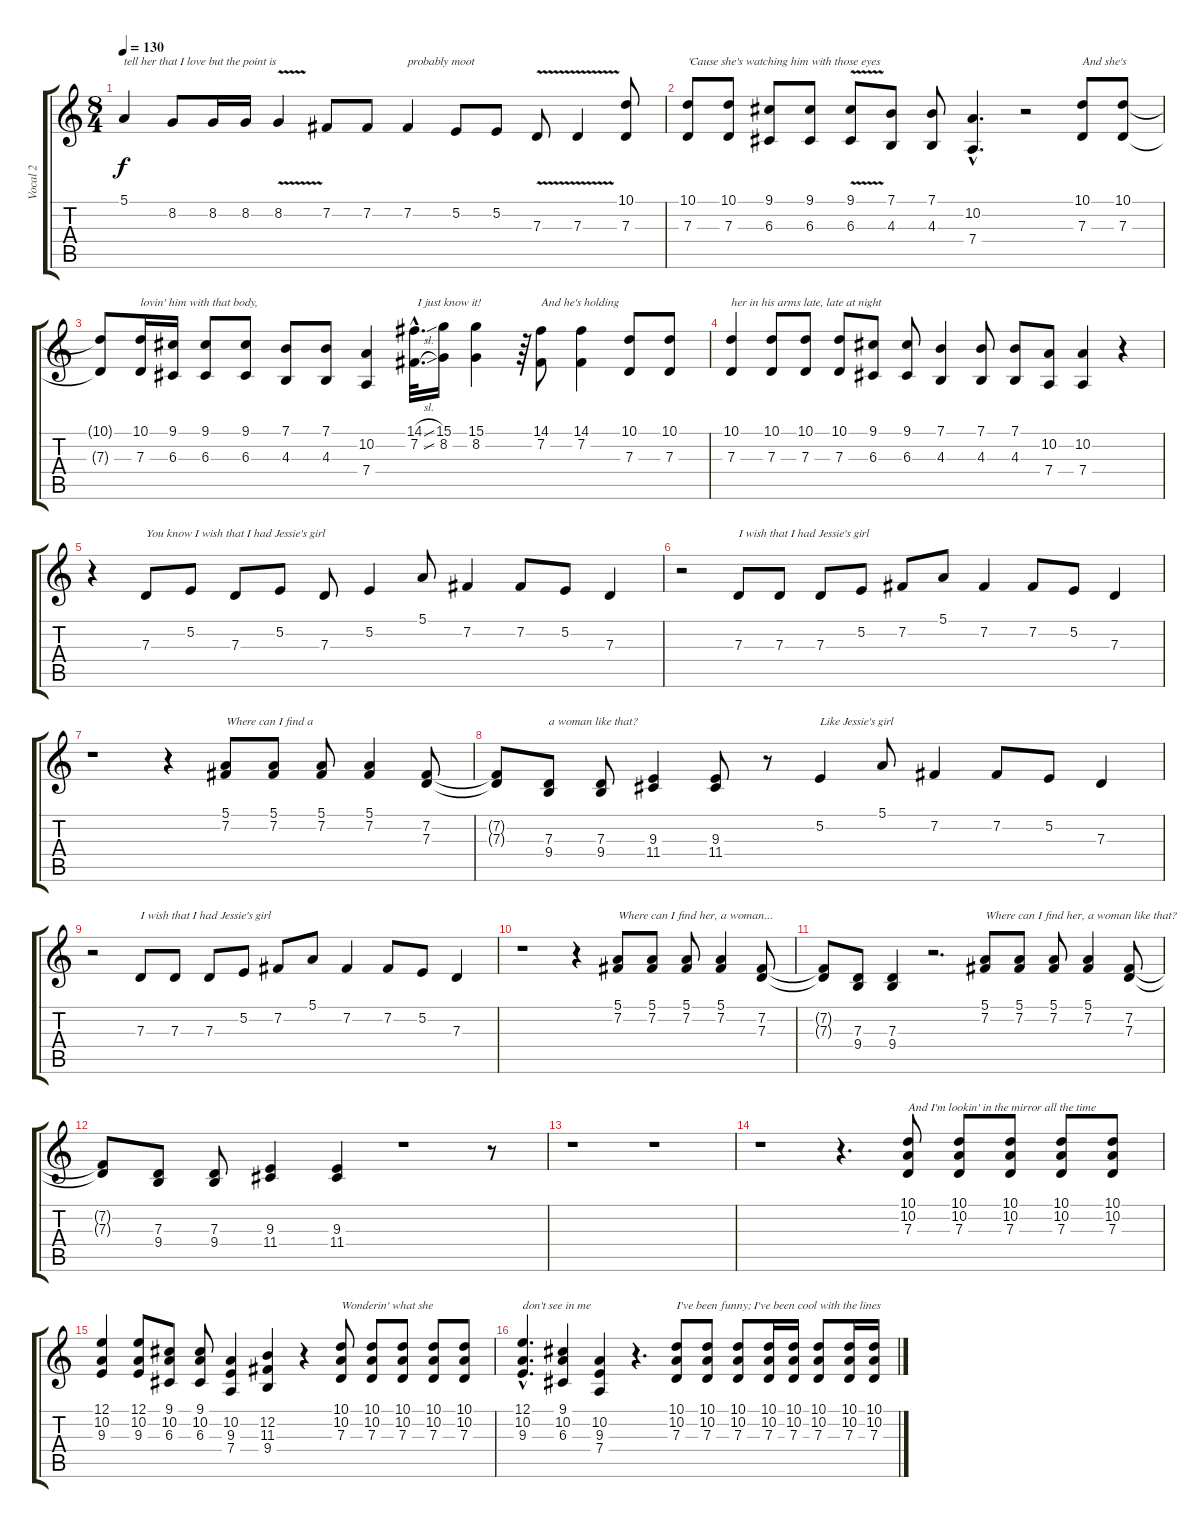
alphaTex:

\track ("Vocal 2" "Vocal 2") {instrument lead2sawtooth}
\staff {score tabs}
\tuning (E4 B3 G3 D3 A2 E2) {hide}
\ts (8 4)
\tempo 130
\clef g2
\ks c
5.1.4{txt "tell her that I love but the point is " dy f} 8.2.8 8.2.16 8.2.16 8.2{v}.4 7.2.8 7.2.8 7.2.4{txt "probably moot"} 5.2.8 5.2.8 7.3{v}.8 7.3{v}.4 (10.1 7.3).8 |
(10.1 7.3).8{txt "'Cause she's watching him with those eyes "} (10.1 7.3).8 (9.1 6.3).8 (9.1 6.3).8 (9.1 6.3{v}).8 (7.1 4.3).8 (7.1 4.3).8 (10.2{hac} 7.4{hac}).4{d} r.2 (10.1 7.3).8{txt "And she's "} (10.1 7.3).8 |
(10.1{t} 7.3{t}).8 (10.1 7.3).16{txt "lovin' him with that body,"} (9.1 6.3).16 (9.1 6.3).8 (9.1 6.3).8 (7.1 4.3).8 (7.1 4.3).8 (10.2 7.4).4 (14.1{sl hac} 7.2{sl hac}).32{d txt " I just know it! "} (15.1 8.2).16 (15.1 8.2).4 r.64 (14.1 7.2).8{txt "And he's holding "} (14.1 7.2).4 (10.1 7.3).8 (10.1 7.3).8 |
(10.1 7.3).4{txt "her in his arms late, late at night"} (10.1 7.3).8 (10.1 7.3).8 (10.1 7.3).8 (9.1 6.3).8 (9.1 6.3).8 (7.1 4.3).4 (7.1 4.3).8 (7.1 4.3).8 (10.2 7.4).8 (10.2 7.4).4 r.4 |
r.4 7.3.8{txt "You know I wish that I had Jessie's girl "} 5.2.8 7.3.8 5.2.8 7.3.8 5.2.4 5.1.8 7.2.4 7.2.8 5.2.8 7.3.4 |
r.2 7.3.8{txt "I wish that I had Jessie's girl "} 7.3.8 7.3.8 5.2.8 7.2.8 5.1.8 7.2.4 7.2.8 5.2.8 7.3.4 |
r.1 r.4 (5.1 7.2).8{txt "Where can I find a "} (5.1 7.2).8 (5.1 7.2).8 (5.1 7.2).4 (7.2 7.3).8 |
(7.2{t} 7.3{t}).8 (7.3 9.4).8{txt "a woman like that?"} (7.3 9.4).8 (9.3 11.4).4 (9.3 11.4).8 r.8 5.2.4{txt "Like Jessie's girl "} 5.1.8 7.2.4 7.2.8 5.2.8 7.3.4 |
r.2 7.3.8{txt "I wish that I had Jessie's girl "} 7.3.8 7.3.8 5.2.8 7.2.8 5.1.8 7.2.4 7.2.8 5.2.8 7.3.4 |
r.1 r.4 (5.1 7.2).8{txt "Where can I find her, a woman... "} (5.1 7.2).8 (5.1 7.2).8 (5.1 7.2).4 (7.2 7.3).8 |
(7.2{t} 7.3{t}).8 (7.3 9.4).8 (7.3 9.4).4 r.2{d} (5.1 7.2).8{txt "Where can I find her, a woman like that?"} (5.1 7.2).8 (5.1 7.2).8 (5.1 7.2).4 (7.2 7.3).8 |
(7.2{t} 7.3{t}).8 (7.3 9.4).8 (7.3 9.4).8 (9.3 11.4).4 (9.3 11.4).4 r.1 r.8 |
r.1 r.1 |
r.1 r.4{d} (10.1 10.2 7.3).8{txt "And I'm lookin' in the mirror all the time "} (10.1 10.2 7.3).8 (10.1 10.2 7.3).8 (10.1 10.2 7.3).8 (10.1 10.2 7.3).8 |
(12.1 10.2 9.3).4 (12.1 10.2 9.3).8 (9.1 10.2 6.3).8 (9.1 10.2 6.3).8 (10.2 9.3 7.4).4 (12.2 11.3 9.4).4 r.4 (10.1 10.2 7.3).8{txt "Wonderin' what she "} (10.1 10.2 7.3).8 (10.1 10.2 7.3).8 (10.1 10.2 7.3).8 (10.1 10.2 7.3).8 |
(12.1{hac} 10.2{hac} 9.3{hac}).4{d txt "don't see in me "} (9.1 10.2 6.3).4 (10.2 9.3 7.4).4 r.4{d} (10.1 10.2 7.3).8{txt "I've been funny; I've been cool with the lines "} (10.1 10.2 7.3).8 (10.1 10.2 7.3).8 (10.1 10.2 7.3).16 (10.1 10.2 7.3).16 (10.1 10.2 7.3).8 (10.1 10.2 7.3).16 (10.1 10.2 7.3).16
